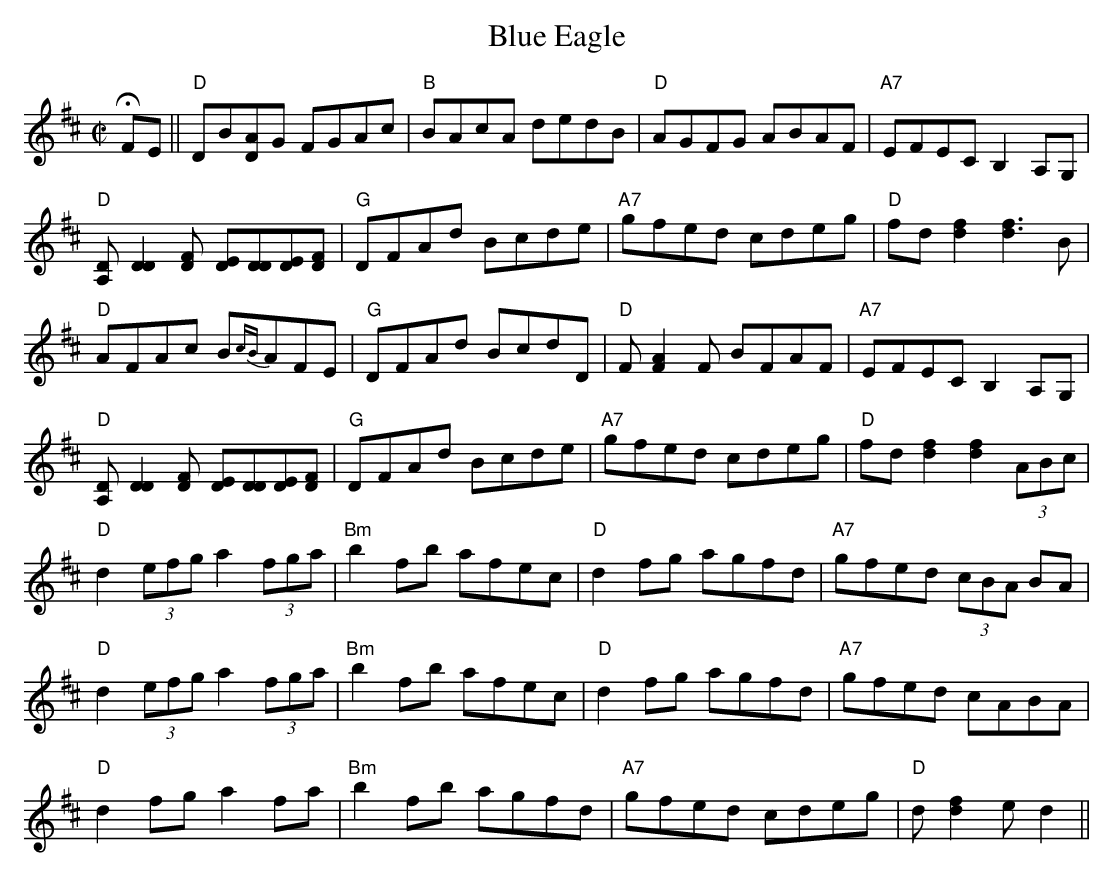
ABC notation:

X:1
T:Blue Eagle
M:C|
L:1/8
K:D
!fermata!FE||"D"DB[DA]G FGAc|"B"BAcA dedB|"D"AGFG ABAF|"A7"EFEC B,2A,G,|
"D"[A,D][D2D2][DF] [DE][DD][DE][DF]|"G"DFAd Bcde|"A7"gfed cdeg|"D"fd[d2f2] [d3f3]B|
"D"AFAc B{cB}AFE|"G"DFAd BcdD|"D"F[F2A2]F BFAF|"A7"EFEC B,2A,G,|
"D"[A,D][D2D2][DF] [DE][DD][DE][DF]|"G"DFAd Bcde|"A7"gfed cdeg|"D"fd[d2f2] [d2f2](3ABc|
"D"d2 (3efg a2 (3fga|"Bm"b2 fb afec|"D"d2 fg agfd|"A7"gfed (3cBA BA|
"D"d2 (3efg a2 (3fga|"Bm"b2 fb afec|"D"d2 fg agfd|"A7"gfed cABA|
"D"d2 fg a2 fa|"Bm"b2 fb agfd|"A7"gfed cdeg|"D"d[d2f2]e d2||
